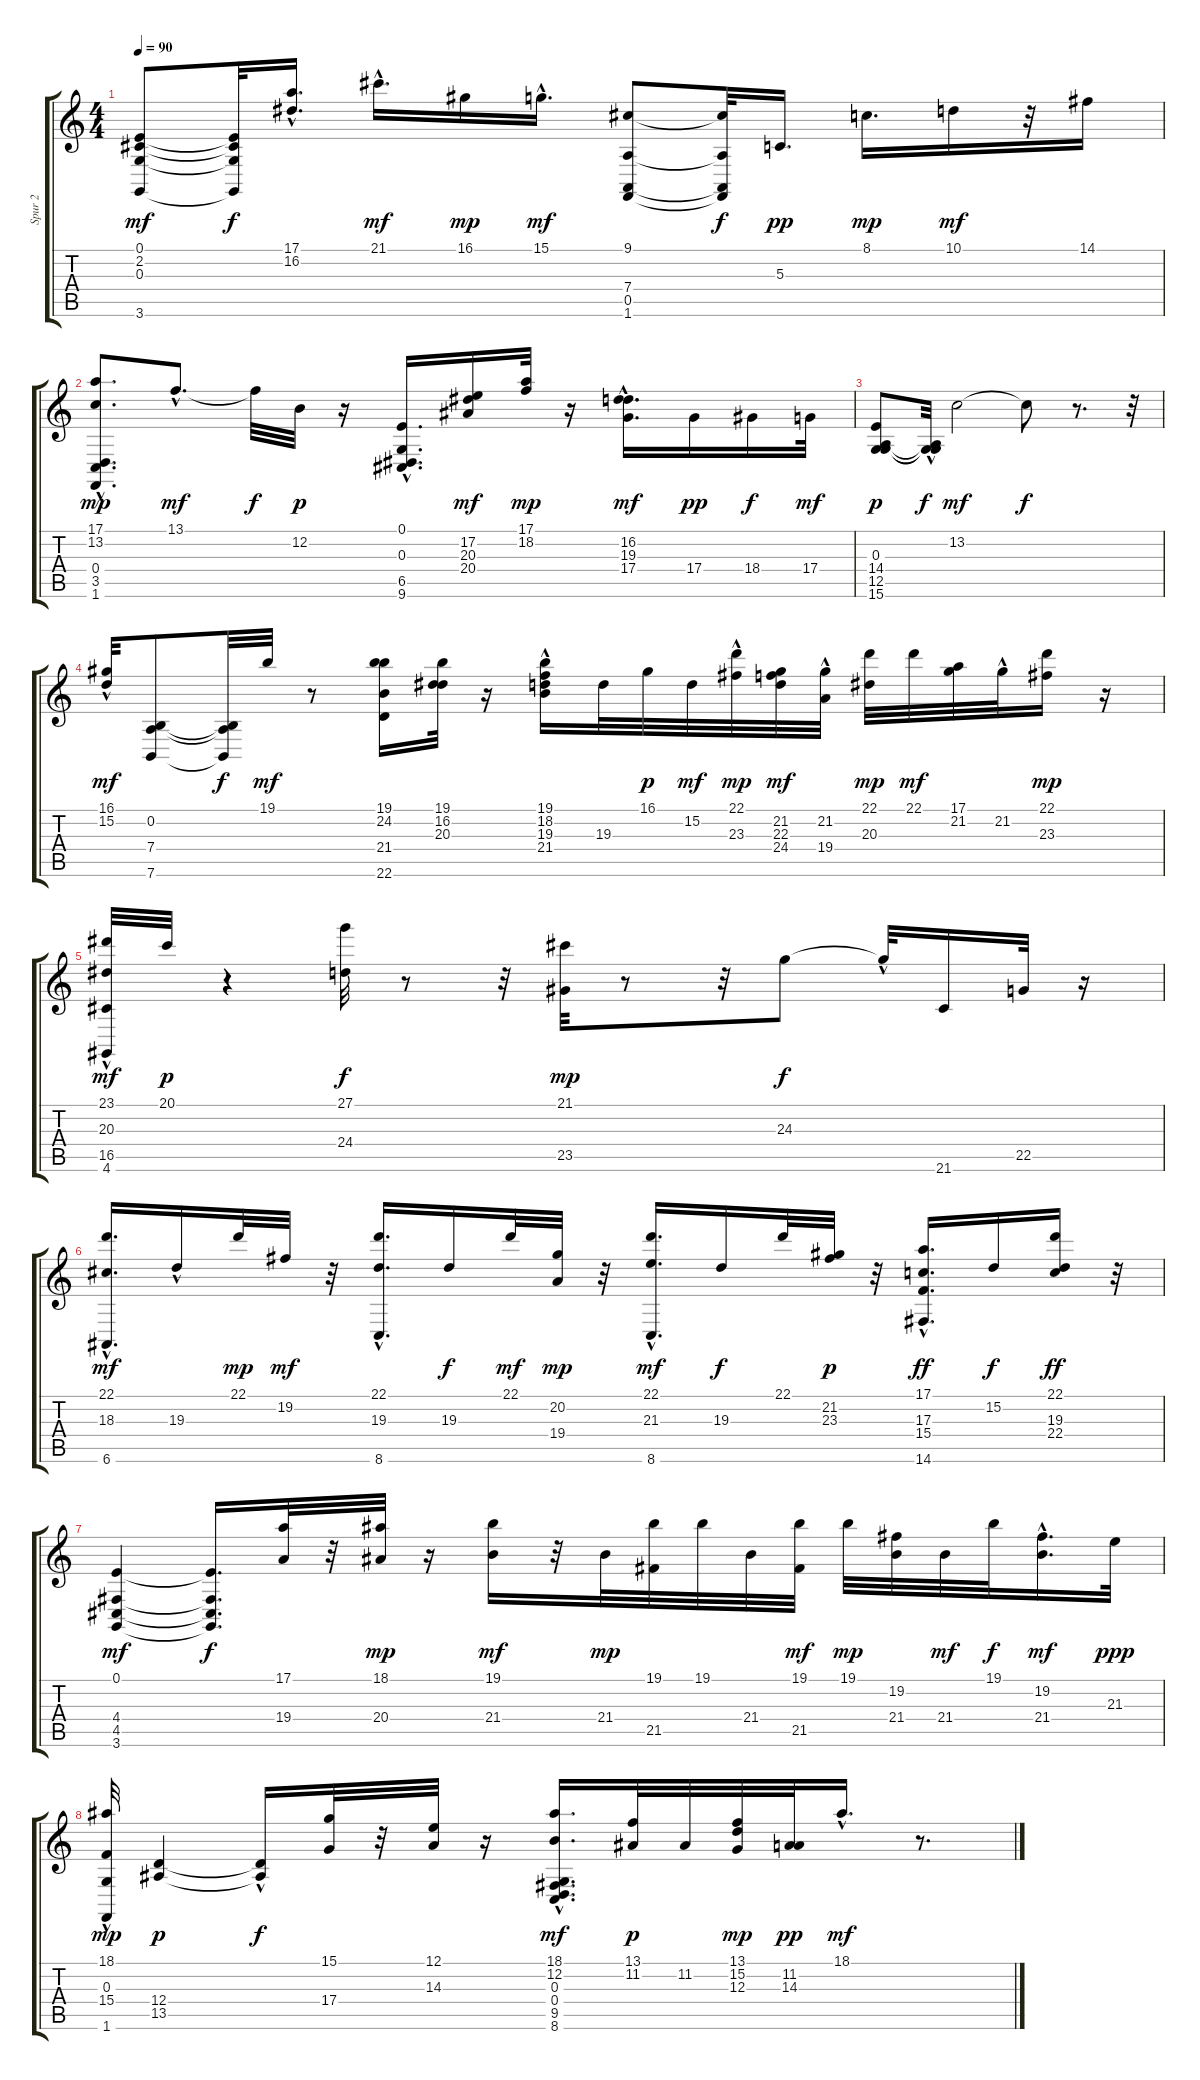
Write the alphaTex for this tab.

\track ("Spur 2" "Spur 2") {instrument brightacousticpiano}
\staff {score tabs}
\tuning (E4 B3 G3 D3 A2 E2) {hide}
\ts (4 4)
\tempo 90
\clef g2
\ks c
(0.1 2.2 0.3 3.6).8{dy mf} (0.1{t} 2.2{t} 0.3{t} 3.6{t}).32{dy f} (17.1{hac} 16.2).16{d} 21.1{hac}.16{d dy mf} 16.1.16{dy mp} 15.1{hac}.16{d dy mf} (9.1 7.4 0.5 1.6).8 (9.1{t} 7.4{t} 0.5{t} 1.6{t}).32{dy f} 5.3.16{d dy pp} 8.1.16{d dy mp} 10.1.16{dy mf} r.32 14.1.16 |
(17.1{hac} 13.2{hac} 0.4 3.5 1.6).8{d dy mp} 13.1{hac}.8{d dy mf} 13.1{t}.32{dy f} 12.2.32{dy p} r.16 (0.1 0.3{hac} 6.5 9.6{hac}).16{d} (17.2 20.3 20.4).16{dy mf} (17.1 18.2).32{dy mp} r.16 (16.2 19.3{hac} 17.4).16{d dy mf} 17.4.16{dy pp} 18.4.16{dy f} 17.4.32{dy mf} |
(0.3 14.4 12.5 15.6).8{dy p} (0.3{hac t} 12.5{hac t} 15.6{t}).32{dy f} 13.2.2{dy mf} 13.2{t}.8{dy f} r.8{d} r.32 |
(16.1{hac} 15.2).32{dy mf} (0.2 7.4 7.6).8 (0.2{t} 7.4{t} 7.6{t}).32{dy f} 19.1.32{dy mf} r.8 (19.1 24.2 21.4 22.6).16 (19.1 16.2 20.3).32 r.16 (19.1 18.2 19.3 21.4{hac}).16 19.3.32 16.1.32{dy p} 15.2.32{dy mf} (22.1 23.3{hac}).32{dy mp} (21.2 22.3 24.4).32{dy mf} (21.2 19.4{hac}).32 (22.1 20.3).32{dy mp} 22.1.32{dy mf} (17.1 21.2).32 21.2{hac}.32 (22.1 23.3).16{dy mp} r.16 |
(23.1 20.3{hac} 16.5 4.6{hac}).32{dy mf} 20.1.32{dy p} r.4 (27.1 24.4).32{dy f} r.8 r.32 (21.1 23.5).32{dy mp} r.8 r.32 24.3.8{dy f} 24.3{hac t}.32 21.6.16 22.5.32 r.16 |
(22.1 18.3{hac} 6.6{hac}).16{d dy mf} 19.3{hac}.16 22.1.32{dy mp} 19.2.32{dy mf} r.32 (22.1 19.3{hac} 8.6{hac}).16{d} 19.3.16{dy f} 22.1.32{dy mf} (20.2 19.4).32{dy mp} r.32 (22.1 21.3 8.6{hac}).16{d dy mf} 19.3.16{dy f} 22.1.32 (21.2 23.3).32{dy p} r.32 (17.1 17.3{hac} 15.4 14.6).16{d dy ff} 15.2.16{dy f} (22.1 19.3 22.4).16{dy ff} r.32 |
(0.1 4.4 4.5 3.6).4{dy mf} (0.1{t} 4.4{t} 4.5{t} 3.6{t}).16{d dy f} (17.1 19.4).32 r.32 (18.1 20.4).32{dy mp} r.16 (19.1 21.4).16{dy mf} r.32 21.4.32{dy mp} (19.1 21.5).32 19.1.32 21.4.32 (19.1 21.5).32{dy mf} 19.1.32{dy mp} (19.2 21.4).32 21.4.32{dy mf} 19.1.32{dy f} (19.2 21.4{hac}).16{d dy mf} 21.3.32{dy ppp} |
(18.1 0.3{hac} 15.4 1.6{hac}).32{dy mp} (12.4 13.5).4{dy p} (12.4{hac t} 13.5{hac t}).16{dy f} (15.1 17.4).32 r.32 (12.1 14.3).32 r.16 (18.1{hac} 12.2 0.3 0.4 9.5 8.6).16{d dy mf} (13.1 11.2).32{dy p} 11.2.32 (13.1 15.2 12.3).32{dy mp} (11.2 14.3).32{dy pp} 18.1{hac}.16{d dy mf} r.8{d}
